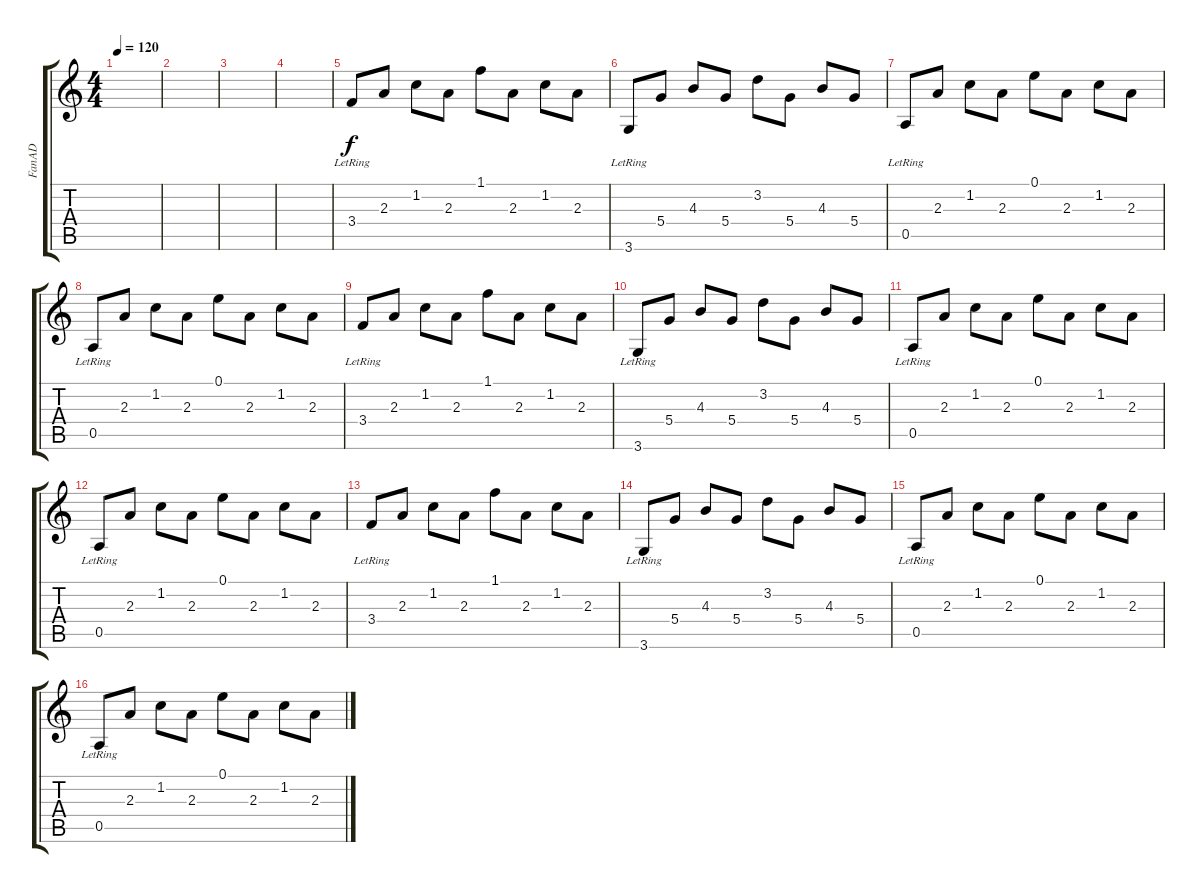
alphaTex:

\track ("FanAD" "FanAD") {instrument acousticguitarnylon}
\staff {score tabs}
\tuning (E4 B3 G3 D3 A2 E2) {hide}
\ts (4 4)
\tempo 120
\clef g2
\ks c
|
|
|
|
3.4{lr}.8 2.3.8 1.2.8 2.3.8 1.1.8 2.3.8 1.2.8 2.3.8 |
3.6{lr}.8 5.4.8 4.3.8 5.4.8 3.2.8 5.4.8 4.3.8 5.4.8 |
0.5{lr}.8 2.3.8 1.2.8 2.3.8 0.1.8 2.3.8 1.2.8 2.3.8 |
0.5{lr}.8 2.3.8 1.2.8 2.3.8 0.1.8 2.3.8 1.2.8 2.3.8 |
3.4{lr}.8 2.3.8 1.2.8 2.3.8 1.1.8 2.3.8 1.2.8 2.3.8 |
3.6{lr}.8 5.4.8 4.3.8 5.4.8 3.2.8 5.4.8 4.3.8 5.4.8 |
0.5{lr}.8 2.3.8 1.2.8 2.3.8 0.1.8 2.3.8 1.2.8 2.3.8 |
0.5{lr}.8 2.3.8 1.2.8 2.3.8 0.1.8 2.3.8 1.2.8 2.3.8 |
3.4{lr}.8 2.3.8 1.2.8 2.3.8 1.1.8 2.3.8 1.2.8 2.3.8 |
3.6{lr}.8 5.4.8 4.3.8 5.4.8 3.2.8 5.4.8 4.3.8 5.4.8 |
0.5{lr}.8 2.3.8 1.2.8 2.3.8 0.1.8 2.3.8 1.2.8 2.3.8 |
0.5{lr}.8 2.3.8 1.2.8 2.3.8 0.1.8 2.3.8 1.2.8 2.3.8
